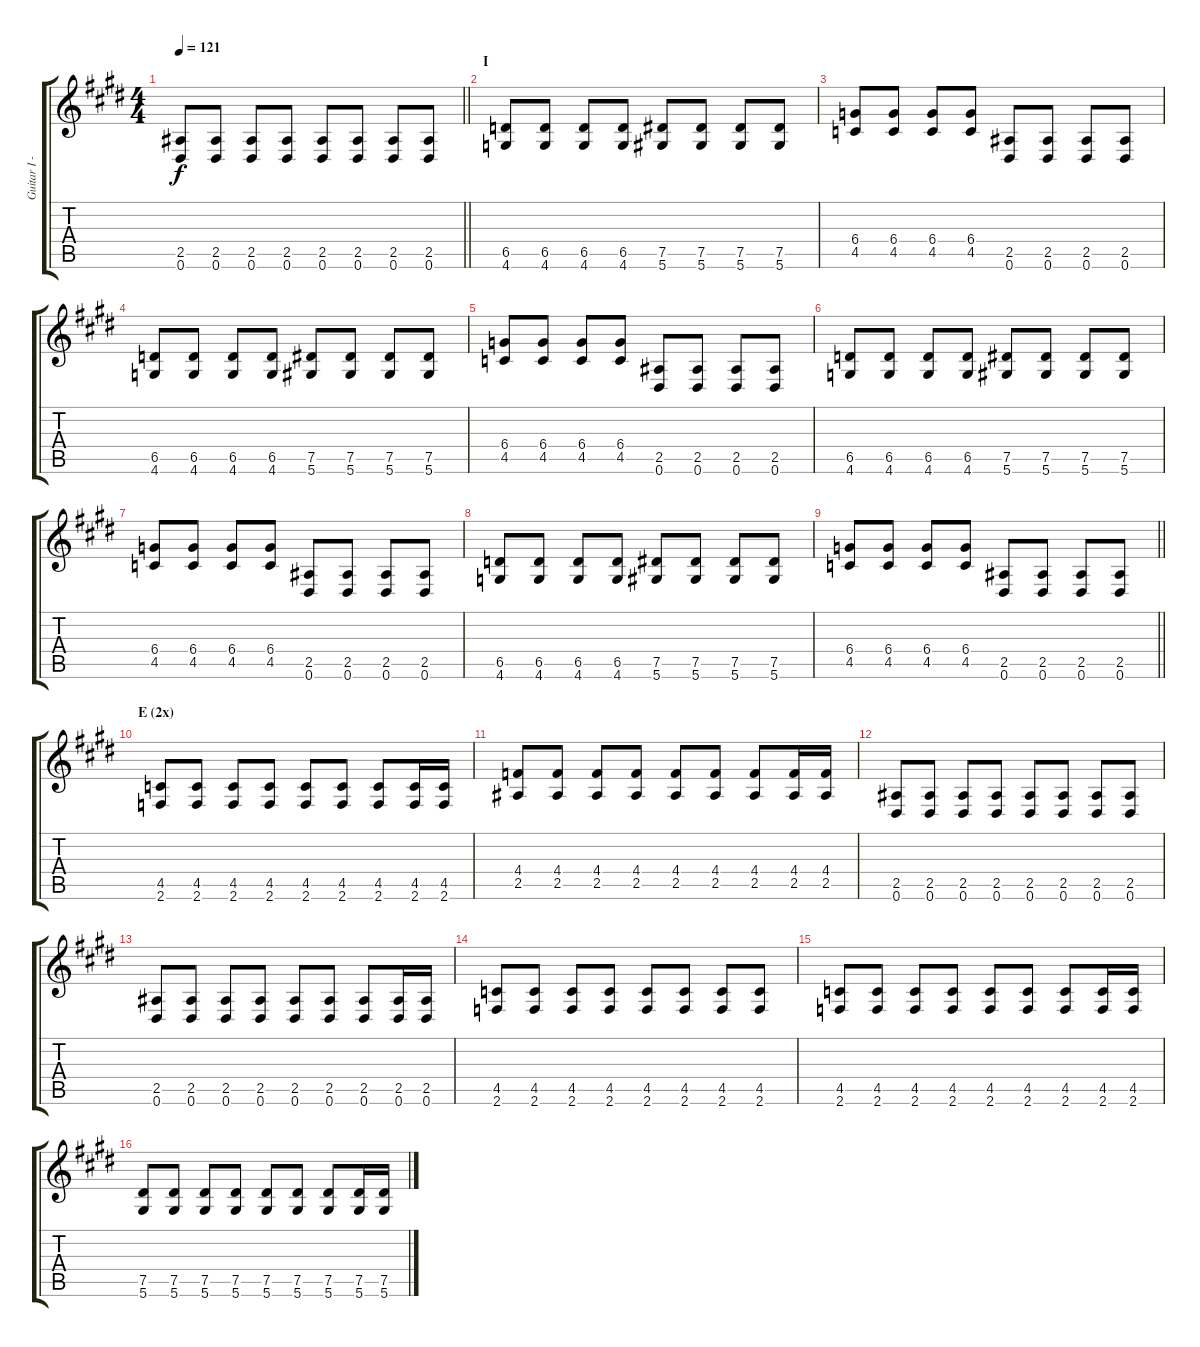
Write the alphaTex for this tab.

\track ("Guitar I - Gotoh Masafumi" "Guitar I -") {instrument overdrivenguitar}
\staff {score tabs}
\tuning (Eb4 Bb3 Gb3 Db3 Ab2 Eb2) {hide}
\ts (4 4)
\tempo 121
\clef g2
\barLineRight lightlight
\ks e
(2.5 0.6).8{dy f} (2.5 0.6).8 (2.5 0.6).8 (2.5 0.6).8 (2.5 0.6).8 (2.5 0.6).8 (2.5 0.6).8 (2.5 0.6).8 |
\section ("" "I")
(6.5 4.6).8 (6.5 4.6).8 (6.5 4.6).8 (6.5 4.6).8 (7.5 5.6).8 (7.5 5.6).8 (7.5 5.6).8 (7.5 5.6).8 |
(6.4 4.5).8 (6.4 4.5).8 (6.4 4.5).8 (6.4 4.5).8 (2.5 0.6).8 (2.5 0.6).8 (2.5 0.6).8 (2.5 0.6).8 |
(6.5 4.6).8 (6.5 4.6).8 (6.5 4.6).8 (6.5 4.6).8 (7.5 5.6).8 (7.5 5.6).8 (7.5 5.6).8 (7.5 5.6).8 |
(6.4 4.5).8 (6.4 4.5).8 (6.4 4.5).8 (6.4 4.5).8 (2.5 0.6).8 (2.5 0.6).8 (2.5 0.6).8 (2.5 0.6).8 |
(6.5 4.6).8 (6.5 4.6).8 (6.5 4.6).8 (6.5 4.6).8 (7.5 5.6).8 (7.5 5.6).8 (7.5 5.6).8 (7.5 5.6).8 |
(6.4 4.5).8 (6.4 4.5).8 (6.4 4.5).8 (6.4 4.5).8 (2.5 0.6).8 (2.5 0.6).8 (2.5 0.6).8 (2.5 0.6).8 |
(6.5 4.6).8 (6.5 4.6).8 (6.5 4.6).8 (6.5 4.6).8 (7.5 5.6).8 (7.5 5.6).8 (7.5 5.6).8 (7.5 5.6).8 |
\barLineRight lightlight
(6.4 4.5).8 (6.4 4.5).8 (6.4 4.5).8 (6.4 4.5).8 (2.5 0.6).8 (2.5 0.6).8 (2.5 0.6).8 (2.5 0.6).8 |
\section ("" "E (2x)")
(4.5 2.6).8 (4.5 2.6).8 (4.5 2.6).8 (4.5 2.6).8 (4.5 2.6).8 (4.5 2.6).8 (4.5 2.6).8 (4.5 2.6).16 (4.5 2.6).16 |
(4.4 2.5).8 (4.4 2.5).8 (4.4 2.5).8 (4.4 2.5).8 (4.4 2.5).8 (4.4 2.5).8 (4.4 2.5).8 (4.4 2.5).16 (4.4 2.5).16 |
(2.5 0.6).8 (2.5 0.6).8 (2.5 0.6).8 (2.5 0.6).8 (2.5 0.6).8 (2.5 0.6).8 (2.5 0.6).8 (2.5 0.6).8 |
(2.5 0.6).8 (2.5 0.6).8 (2.5 0.6).8 (2.5 0.6).8 (2.5 0.6).8 (2.5 0.6).8 (2.5 0.6).8 (2.5 0.6).16 (2.5 0.6).16 |
(4.5 2.6).8 (4.5 2.6).8 (4.5 2.6).8 (4.5 2.6).8 (4.5 2.6).8 (4.5 2.6).8 (4.5 2.6).8 (4.5 2.6).8 |
(4.5 2.6).8 (4.5 2.6).8 (4.5 2.6).8 (4.5 2.6).8 (4.5 2.6).8 (4.5 2.6).8 (4.5 2.6).8 (4.5 2.6).16 (4.5 2.6).16 |
(7.5 5.6).8 (7.5 5.6).8 (7.5 5.6).8 (7.5 5.6).8 (7.5 5.6).8 (7.5 5.6).8 (7.5 5.6).8 (7.5 5.6).16 (7.5 5.6).16
